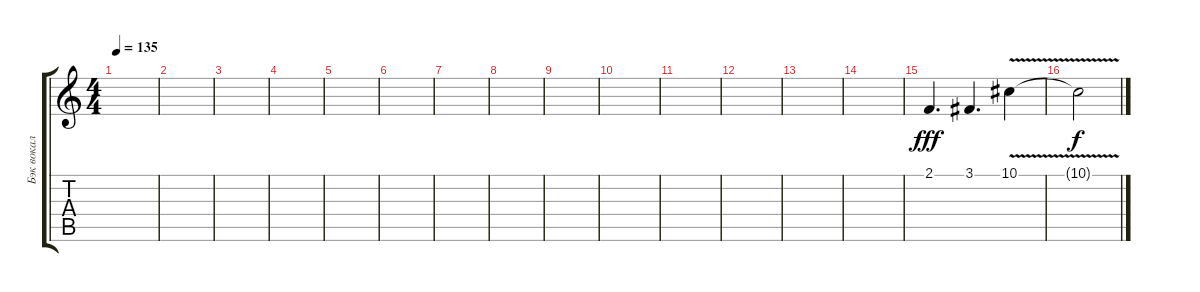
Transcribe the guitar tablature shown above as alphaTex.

\track ("Бэк вокал 1" "Бэк вокал ") {instrument pad4choir}
\staff {score tabs}
\tuning (Eb4 Bb3 Gb3 Db3 Ab2 Eb2) {hide}
\ts (4 4)
\tempo 135
\clef g2
\ks c
|
|
|
|
|
|
|
|
|
|
|
|
|
|
2.1.4{d dy fff volume 15} 3.1.4{d} 10.1{v}.4 |
10.1{t}.2{dy f}
